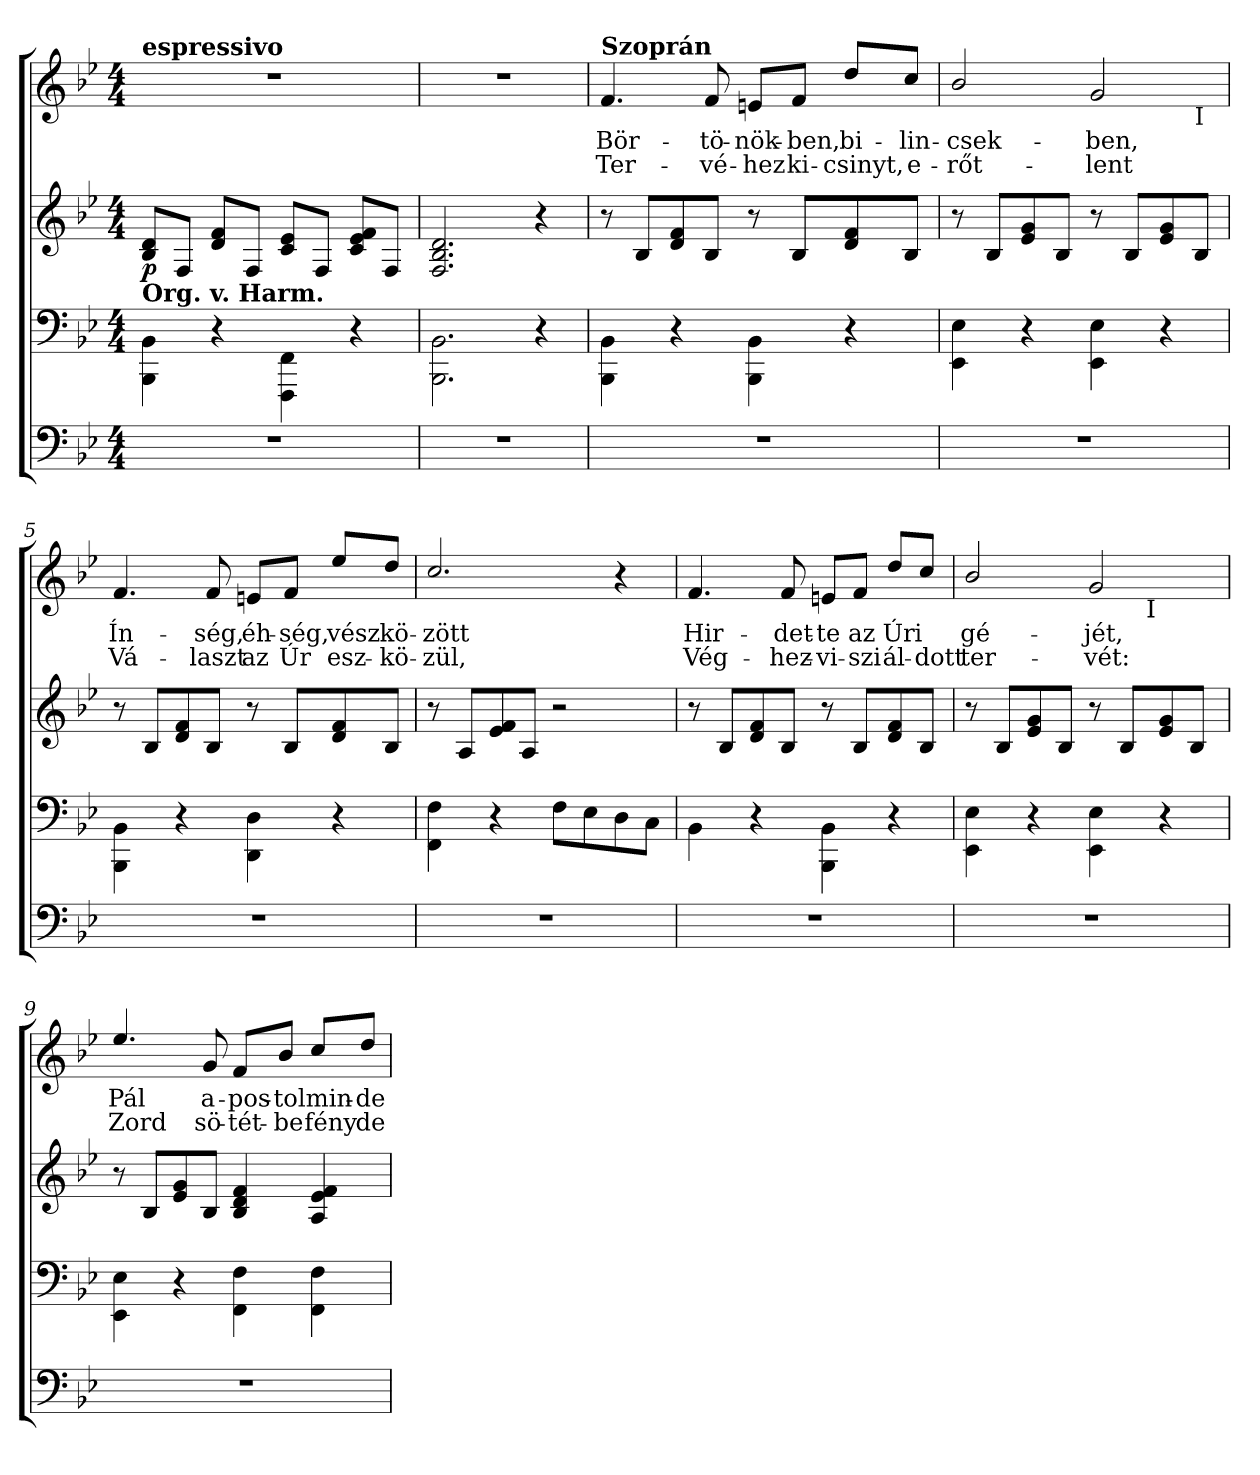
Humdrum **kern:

**kern	**kern	**kern	**dynam	**kern	**text	**text
*part4	*part3	*part2	*part2	*part1	*part1	*part1
*staff4	*staff3	*staff2	*staff2	*staff1	*staff1	*staff1
*clefF4	*clefF4	*clefG2	*	*clefG2	*	*
*k[b-e-]	*k[b-e-]	*k[b-e-]	*	*k[b-e-]	*	*
*B-:	*B-:	*B-:	*	*B-:	*	*
*M4/4	*M4/4	*M4/4	*	*M4/4	*	*
=1	=1	=1	=1	=1	=1	=1
!	!	!	!	!LO:TX:a:B:t=espressivo	!	!
!	!LO:TX:a:B:t=Org. v. Harm.	!	!	!	!	!
!	!	!	!LO:DY:b	!	!	!
1r	4BBB-\ 4BB-\	8B-/ 8d/L	p	1r	.	.
.	.	8F/J	.	.	.	.
.	4r	8d/ 8f/L	.	.	.	.
.	.	8F/J	.	.	.	.
.	4FFF\ 4FF\	8c/ 8e-/L	.	.	.	.
.	.	8F/J	.	.	.	.
.	4r	8c/ 8e-/ 8f/L	.	.	.	.
.	.	8F/J	.	.	.	.
=2	=2	=2	=2	=2	=2	=2
1r	2.BBB-\ 2.BB-\	2.F/ 2.B-/ 2.d/	.	1r	.	.
.	4r	4r	.	.	.	.
=3	=3	=3	=3	=3	=3	=3
!	!	!	!	!LO:TX:a:B:t=Szoprán	!	!
!	!	!	!	!	!LO:LY:b	!LO:LY:b
1r	4BBB-\ 4BB-\	8r	.	4.f/	Bör-	Ter-
.	.	8B-/L	.	.	.	.
.	4r	8d/ 8f/	.	.	.	.
!	!	!	!	!	!LO:LY:b	!LO:LY:b
.	.	8B-/J	.	8f/	-tö-	-vé-
!	!	!	!	!	!LO:LY:b	!LO:LY:b
.	4BBB-\ 4BB-\	8r	.	8en/L	-nök-	-hez
!	!	!	!	!	!LO:LY:b	!LO:LY:b
.	.	8B-/L	.	8f/J	-ben,	ki-
!	!	!	!	!	!LO:LY:b	!LO:LY:b
.	4r	8d/ 8f/	.	8dd/L	bi-	-csinyt,
!	!	!	!	!	!LO:LY:b	!LO:LY:b
.	.	8B-/J	.	8cc/J	-lin-	e-
=4	=4	=4	=4	=4	=4	=4
!	!	!	!	!	!LO:LY:b	!LO:LY:b
*	*	*	*	*^	*	*
1r	4EE-\ 4E-\	8r	.	2b-/	2..ryy	-csek-	-rőt-
.	.	8B-/L	.	.	.	.	.
.	4r	8e-/ 8g/	.	.	.	.	.
.	.	8B-/J	.	.	.	.	.
!	!	!	!	!	!	!LO:LY:b	!LO:LY:b
.	4EE-\ 4E-\	8r	.	2g/	.	-ben,	-lent
.	.	8B-/L	.	.	.	.	.
.	4r	8e-/ 8g/	.	.	.	.	.
!	!	!	!	!	!LO:TX:b:t=I	!	!
.	.	8B-/J	.	.	8ryy	.	.
*	*	*	*	*v	*v	*	*
!!LO:LB:g=z
=5	=5	=5	=5	=5	=5	=5
*	*	*	*	*^	*	*
!	!	!	!	!	!	!LO:LY:b	!LO:LY:b
*	*	*	*	*v	*v	*	*
1r	4BBB-\ 4BB-\	8r	.	4.f/	Ín-	Vá-
.	.	8B-/L	.	.	.	.
.	4r	8d/ 8f/	.	.	.	.
!	!	!	!	!	!LO:LY:b	!LO:LY:b
.	.	8B-/J	.	8f/	-ség,	-laszt
!	!	!	!	!	!LO:LY:b	!LO:LY:b
.	4DD\ 4D\	8r	.	8en/L	éh-	az
!	!	!	!	!	!LO:LY:b	!LO:LY:b
.	.	8B-/L	.	8f/J	-ség,	Úr
!	!	!	!	!	!LO:LY:b	!LO:LY:b
.	4r	8d/ 8f/	.	8ee-/L	vész	esz-
!	!	!	!	!	!LO:LY:b	!LO:LY:b
.	.	8B-/J	.	8dd/J	kö-	-kö-
=6	=6	=6	=6	=6	=6	=6
!	!	!	!	!	!LO:LY:b	!LO:LY:b
1r	4FF\ 4F\	8r	.	2.cc/	-zött	-zül,
.	.	8A/L	.	.	.	.
.	4r	8e-/ 8f/	.	.	.	.
.	.	8A/J	.	.	.	.
.	8F\L	2r	.	.	.	.
.	8E-\	.	.	.	.	.
.	8D\	.	.	4r	.	.
.	8C\J	.	.	.	.	.
=7	=7	=7	=7	=7	=7	=7
!	!	!	!	!	!LO:LY:b	!LO:LY:b
1r	4BB-\	8r	.	4.f/	Hir-	Vég-
.	.	8B-/L	.	.	.	.
.	4r	8d/ 8f/	.	.	.	.
!	!	!	!	!	!LO:LY:b	!LO:LY:b
.	.	8B-/J	.	8f/	-det-	-hez-
!	!	!	!	!	!LO:LY:b	!LO:LY:b
.	4BBB-\ 4BB-\	8r	.	8en/L	-te	-vi-
!	!	!	!	!	!LO:LY:b	!LO:LY:b
.	.	8B-/L	.	8f/J	az	-szi
!	!	!	!	!	!LO:LY:b	!LO:LY:b
.	4r	8d/ 8f/	.	8dd/L	Úr	ál-
!	!	!	!	!	!LO:LY:b	!LO:LY:b
.	.	8B-/J	.	8cc/J	i­	-dott
!!LO:LB:g=z
=8	=8	=8	=8	=8	=8	=8
!	!	!	!	!	!LO:LY:b	!LO:LY:b
*	*	*	*	*^	*	*
1r	4EE-\ 4E-\	8r	.	2b-/	2ryy	gé-	ter-
.	.	8B-/L	.	.	.	.	.
.	4r	8e-/ 8g/	.	.	.	.	.
.	.	8B-/J	.	.	.	.	.
!	!	!	!	!	!	!LO:LY:b	!LO:LY:b
.	4EE-\ 4E-\	8r	.	2g/	8..ryy	-jét,	-vét:
.	.	8B-/L	.	.	.	.	.
!	!	!	!	!	!LO:TX:b:t=I	!	!
.	.	.	.	.	4ryy	.	.
.	4r	8e-/ 8g/	.	.	.	.	.
.	.	8B-/J	.	.	.	.	.
.	.	.	.	.	32ryy	.	.
*	*	*	*	*v	*v	*	*
=9	=9	=9	=9	=9	=9	=9
*	*	*	*	*^	*	*
!	!	!	!	!	!	!LO:LY:b	!LO:LY:b
*	*	*	*	*v	*v	*	*
1r	4EE-\ 4E-\	8r	.	4.ee-/	Pál	Zord
.	.	8B-/L	.	.	.	.
.	4r	8e-/ 8g/	.	.	.	.
!	!	!	!	!	!LO:LY:b	!LO:LY:b
.	.	8B-/J	.	8g/	a-	sö-
!	!	!	!	!	!LO:LY:b	!LO:LY:b
.	4FF\ 4F\	4B-/ 4d/ 4f/	.	8f/L	-pos-	-tét-
!	!	!	!	!	!LO:LY:b	!LO:LY:b
.	.	.	.	8b-/J	-tol	-be
!	!	!	!	!	!LO:LY:b	!LO:LY:b
.	4FF\ 4F\	4A/ 4e-/ 4f/	.	8cc/L	min-	fény
!	!	!	!	!	!LO:LY:b	!LO:LY:b
.	.	.	.	8dd/J	-de-	de-
=	=	=	=	=	=	=
*-	*-	*-	*-	*-	*-	*-
